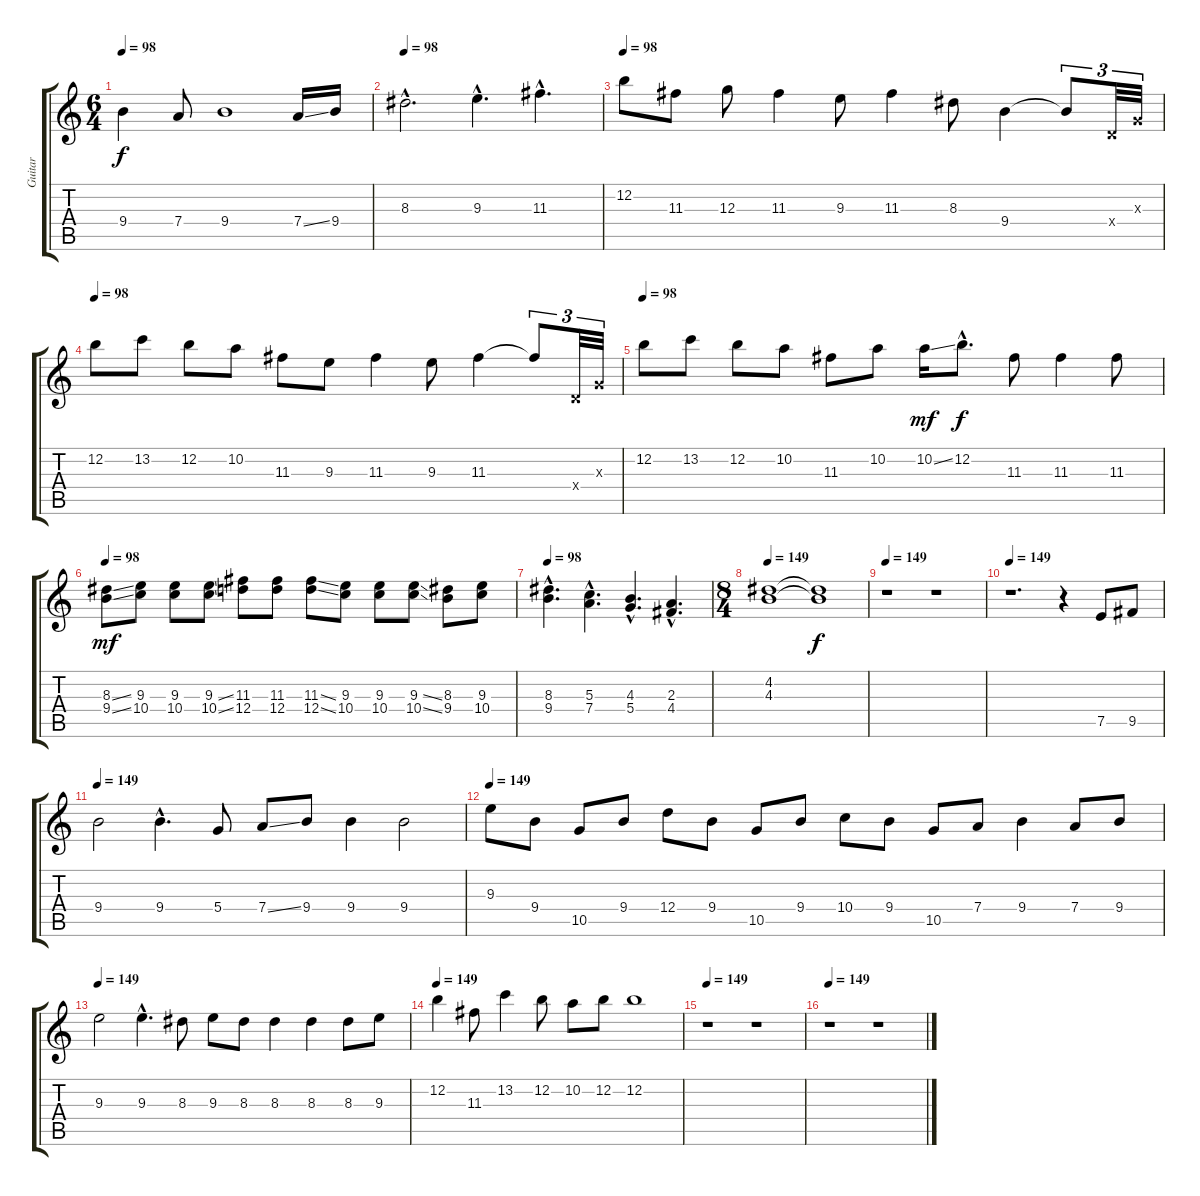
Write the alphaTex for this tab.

\track ("Guitar" "Guitar") {instrument overdrivenguitar}
\staff {score tabs}
\tuning (E4 B3 G3 D3 A2 E2) {hide}
\ts (6 4)
\tempo 98
\clef g2
\ks c
9.4.4{dy f instrument electricguitarjazz} 7.4.8 9.4.1 7.4{ss}.16 9.4.16 |
\tempo 98
8.3{hac}.2{d instrument electricguitarjazz} 9.3{hac}.4{d} 11.3{hac}.4{d} |
\tempo 98
12.2.8{instrument electricguitarjazz} 11.3.8 12.3.8 11.3.4 9.3.8 11.3.4 8.3.8 9.4.4 9.4{t}.8{tu (3 2)} 0.4{x}.32{tu (3 2)} 0.3{x}.32{tu (3 2)} |
\tempo 98
12.2.8{instrument electricguitarjazz} 13.2.8 12.2.8 10.2.8 11.3.8 9.3.8 11.3.4 9.3.8 11.3.4 11.3{t}.8{tu (3 2)} 0.4{x}.32{tu (3 2)} 0.3{x}.32{tu (3 2)} |
\tempo 98
12.2.8{instrument electricguitarjazz} 13.2.8 12.2.8 10.2.8 11.3.8 10.2.8 10.2{ss}.16{dy mf} 12.2{hac}.8{d dy f} 11.3.8 11.3.4 11.3.8 |
\tempo 98
(8.3{ss} 9.4{ss}).8{dy mf instrument electricguitarjazz} (9.3 10.4).8 (9.3 10.4).8 (9.3{ss} 10.4{ss}).8 (11.3 12.4).8 (11.3 12.4).8 (11.3{ss} 12.4{ss}).8 (9.3 10.4).8 (9.3 10.4).8 (9.3{ss} 10.4{ss}).8 (8.3 9.4).8 (9.3 10.4).8 |
\tempo 98
(8.3{hac} 9.4{hac}).4{d instrument electricguitarjazz} (5.3{hac} 7.4{hac}).4{d} (4.3{hac} 5.4{hac}).4{d} (2.3{hac} 4.4{hac}).4{d} |
\ts (8 4)
\tempo 149
(4.2 4.3).1{instrument electricguitarjazz} (4.2{t} 4.3{t}).1{dy f} |
\tempo 149
r.1 r.1 |
\tempo 149
r.1{d} r.4 7.5.8{instrument overdrivenguitar} 9.5.8 |
\tempo 149
9.4.2 9.4{hac}.4{d} 5.4.8 7.4{ss}.8 9.4.8 9.4.4 9.4.2 |
\tempo 149
9.3.8 9.4.8 10.5.8 9.4.8 12.4.8 9.4.8 10.5.8 9.4.8 10.4.8 9.4.8 10.5.8 7.4.8 9.4.4 7.4.8 9.4.8 |
\tempo 149
9.3.2 9.3{hac}.4{d} 8.3.8 9.3.8 8.3.8 8.3.4 8.3.4 8.3.8 9.3.8 |
\tempo 149
12.2.4 11.3.8 13.2.4 12.2.8 10.2.8 12.2.8 12.2.1 |
\tempo 149
r.1 r.1 |
\tempo 149
r.1 r.1
